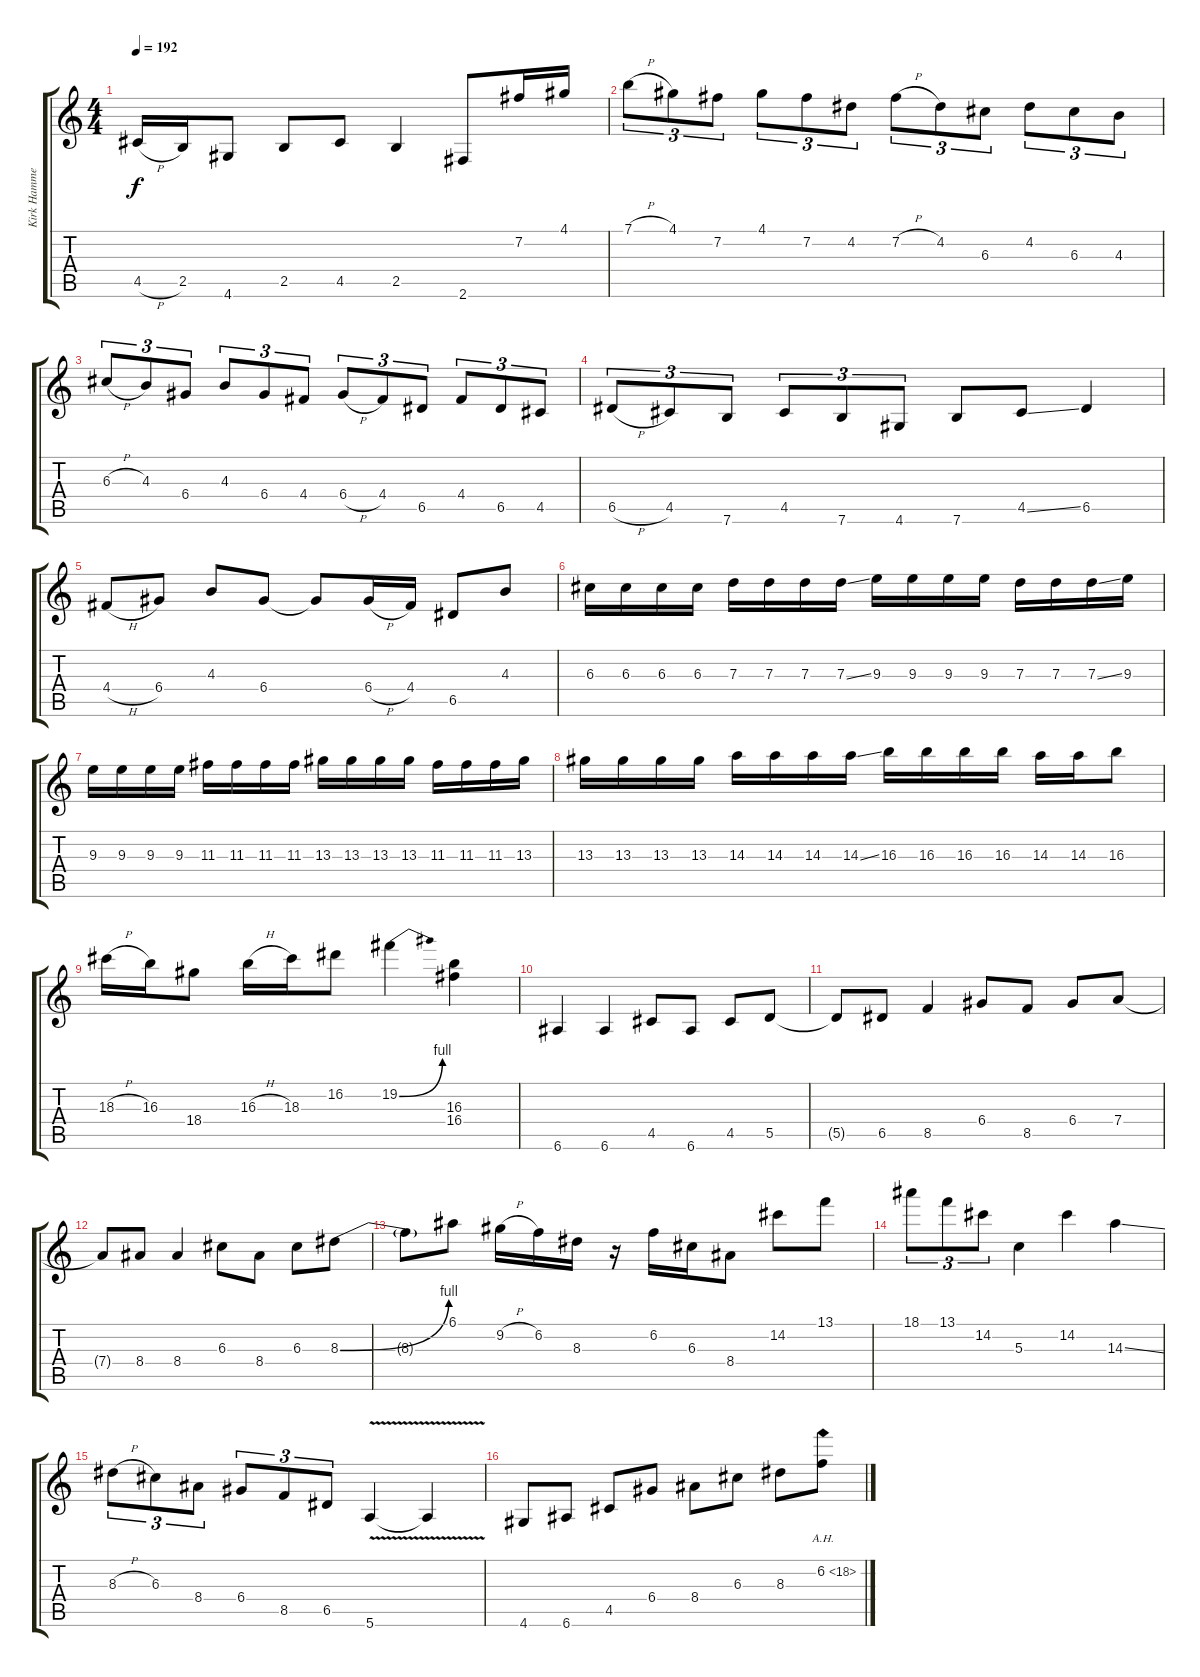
\track ("Kirk Hammet" "Kirk Hamme") {instrument distortionguitar}
\staff {score tabs}
\tuning (E4 B3 G3 D3 A2 E2) {hide}
\ts (4 4)
\tempo 192
\clef g2
\ks c
4.5{h}.16{dy f} 2.5.16 4.6.8 2.5.8 4.5.8 2.5.4 2.6.8 7.2.16 4.1.16 |
7.1{h}.8{tu (3 2)} 4.1.8{tu (3 2)} 7.2.8{tu (3 2)} 4.1.8{tu (3 2)} 7.2.8{tu (3 2)} 4.2.8{tu (3 2)} 7.2{h}.8{tu (3 2)} 4.2.8{tu (3 2)} 6.3.8{tu (3 2)} 4.2.8{tu (3 2)} 6.3.8{tu (3 2)} 4.3.8{tu (3 2)} |
6.3{h}.8{tu (3 2)} 4.3.8{tu (3 2)} 6.4.8{tu (3 2)} 4.3.8{tu (3 2)} 6.4.8{tu (3 2)} 4.4.8{tu (3 2)} 6.4{h}.8{tu (3 2)} 4.4.8{tu (3 2)} 6.5.8{tu (3 2)} 4.4.8{tu (3 2)} 6.5.8{tu (3 2)} 4.5.8{tu (3 2)} |
6.5{h}.8{tu (3 2)} 4.5.8{tu (3 2)} 7.6.8{tu (3 2)} 4.5.8{tu (3 2)} 7.6.8{tu (3 2)} 4.6.8{tu (3 2)} 7.6.8 4.5{ss}.8 6.5.4 |
4.4{h}.8 6.4.8 4.3.8 6.4.8 6.4{t}.8 6.4{h}.16 4.4.16 6.5.8 4.3.8 |
6.3.16 6.3.16 6.3.16 6.3.16 7.3.16 7.3.16 7.3.16 7.3{ss}.16 9.3.16 9.3.16 9.3.16 9.3.16 7.3.16 7.3.16 7.3{ss}.16 9.3.16 |
9.3.16 9.3.16 9.3.16 9.3.16 11.3.16 11.3.16 11.3.16 11.3.16 13.3.16 13.3.16 13.3.16 13.3.16 11.3.16 11.3.16 11.3.16 13.3.16 |
13.3.16 13.3.16 13.3.16 13.3.16 14.3.16 14.3.16 14.3.16 14.3{ss}.16 16.3.16 16.3.16 16.3.16 16.3.16 14.3.16 14.3.16 16.3.8 |
18.3{h}.16 16.3.16 18.4.8 16.3{h}.16 18.3.16 16.2.8 19.2{be (bend 0 0 60 4)}.4 (16.3 16.4).4 |
6.6.4 6.6.4 4.5.8 6.6.8 4.5.8 5.5.8 |
5.5{t}.8 6.5.8 8.5.4 6.4.8 8.5.8 6.4.8 7.4.8 |
7.4{t}.8 8.4.8 8.4.4 6.3.8 8.4.8 6.3.8 8.3{be (bend 0 0 60 4)}.8 |
8.3{t}.8 6.1.8 9.2{h}.16 6.2.16 8.3.16 r.16 6.2.16 6.3.16 8.4.8 14.2.8 13.1.8 |
18.1.8{tu (3 2)} 13.1.8{tu (3 2)} 14.2.8{tu (3 2)} 5.3.4 14.2.4 14.3{ss}.4 |
8.3{h}.8{tu (3 2)} 6.3.8{tu (3 2)} 8.4.8{tu (3 2)} 6.4.8{tu (3 2)} 8.5.8{tu (3 2)} 6.5.8{tu (3 2)} 5.6{v}.4 5.6{t}.4 |
4.6.8 6.6.8 4.5.8 6.4.8 8.4.8 6.3.8 8.3.8 6.2{ah 12}.8
